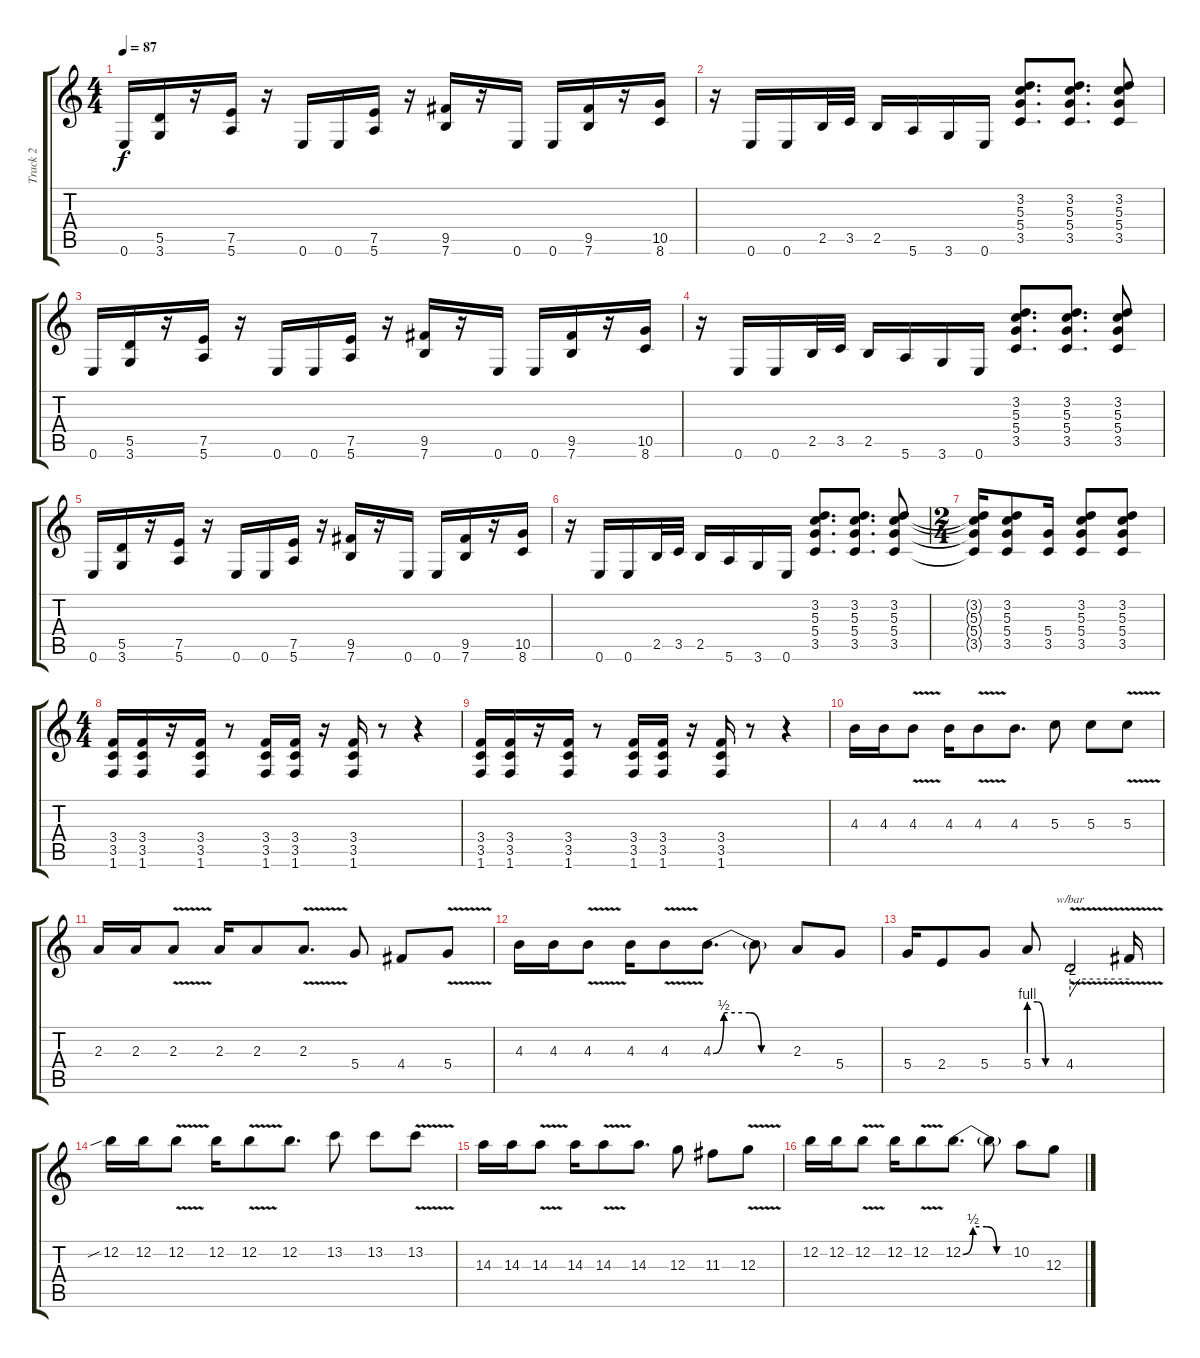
\track ("Track 2" "Track 2") {instrument distortionguitar}
\staff {score tabs}
\tuning (E4 B3 G3 D3 A2 E2) {hide}
\ts (4 4)
\tempo 87
\clef g2
\ks c
0.6.16{dy f} (5.5 3.6).16 r.16 (7.5 5.6).16 r.16 0.6.16 0.6.16 (7.5 5.6).16 r.16 (9.5 7.6).16 r.16 0.6.16 0.6.16 (9.5 7.6).16 r.16 (10.5 8.6).16 |
r.16 0.6.16 0.6.16 2.5.32 3.5.32 2.5.16 5.6.16 3.6.16 0.6.16 (3.2 5.3 5.4 3.5).8{d} (3.2 5.3 5.4 3.5).8{d} (3.2 5.3 5.4 3.5).8 |
0.6.16 (5.5 3.6).16 r.16 (7.5 5.6).16 r.16 0.6.16 0.6.16 (7.5 5.6).16 r.16 (9.5 7.6).16 r.16 0.6.16 0.6.16 (9.5 7.6).16 r.16 (10.5 8.6).16 |
r.16 0.6.16 0.6.16 2.5.32 3.5.32 2.5.16 5.6.16 3.6.16 0.6.16 (3.2 5.3 5.4 3.5).8{d} (3.2 5.3 5.4 3.5).8{d} (3.2 5.3 5.4 3.5).8 |
0.6.16 (5.5 3.6).16 r.16 (7.5 5.6).16 r.16 0.6.16 0.6.16 (7.5 5.6).16 r.16 (9.5 7.6).16 r.16 0.6.16 0.6.16 (9.5 7.6).16 r.16 (10.5 8.6).16 |
r.16 0.6.16 0.6.16 2.5.32 3.5.32 2.5.16 5.6.16 3.6.16 0.6.16 (3.2 5.3 5.4 3.5).8{d} (3.2 5.3 5.4 3.5).8{d} (3.2 5.3 5.4 3.5).8 |
\ts (2 4)
(3.2{t} 5.3{t} 5.4{t} 3.5{t}).16 (3.2 5.3 5.4 3.5).8 (5.4 3.5).16 (3.2 5.3 5.4 3.5).8 (3.2 5.3 5.4 3.5).8 |
\ts (4 4)
(3.4 3.5 1.6).16 (3.4 3.5 1.6).16 r.16 (3.4 3.5 1.6).16 r.8 (3.4 3.5 1.6).16 (3.4 3.5 1.6).16 r.16 (3.4 3.5 1.6).16 r.8 r.4 |
(3.4 3.5 1.6).16 (3.4 3.5 1.6).16 r.16 (3.4 3.5 1.6).16 r.8 (3.4 3.5 1.6).16 (3.4 3.5 1.6).16 r.16 (3.4 3.5 1.6).16 r.8 r.4 |
4.3.16 4.3.16 4.3{v}.8 4.3.16 4.3{v}.8 4.3.8{d} 5.3.8 5.3.8 5.3{v}.8 |
2.3.16 2.3.16 2.3{v}.8 2.3.16 2.3.8 2.3{v}.8{d} 5.4.8 4.4.8 5.4{v}.8 |
4.3.16 4.3.16 4.3{v}.8 4.3.16 4.3{v}.8 4.3{be (custom 0 0 8 2 27 2 36 0 45 0 60 0)}.8{d} 4.3{t}.8 2.3.8 5.4.8 |
5.4.16 2.4.8 5.4.8 5.4{be (custom 0 4 15 4 30 0 60 0)}.8 4.4{v}.2{tbe (custom default 0 -8 10 0 60 0)} 4.4{t}.16 |
12.2{sib}.16 12.2.16 12.2{v}.8 12.2.16 12.2{v}.8 12.2.8{d} 13.2.8 13.2.8 13.2{v}.8 |
14.3.16 14.3.16 14.3{v}.8 14.3.16 14.3{v}.8 14.3.8{d} 12.3.8 11.3.8 12.3{v}.8 |
12.2.16 12.2.16 12.2{v}.8 12.2.16 12.2{v}.8 12.2{be (custom 0 0 12 2 28 2 40 0 60 0)}.8{d} 12.2{t}.8 10.2.8 12.3.8
